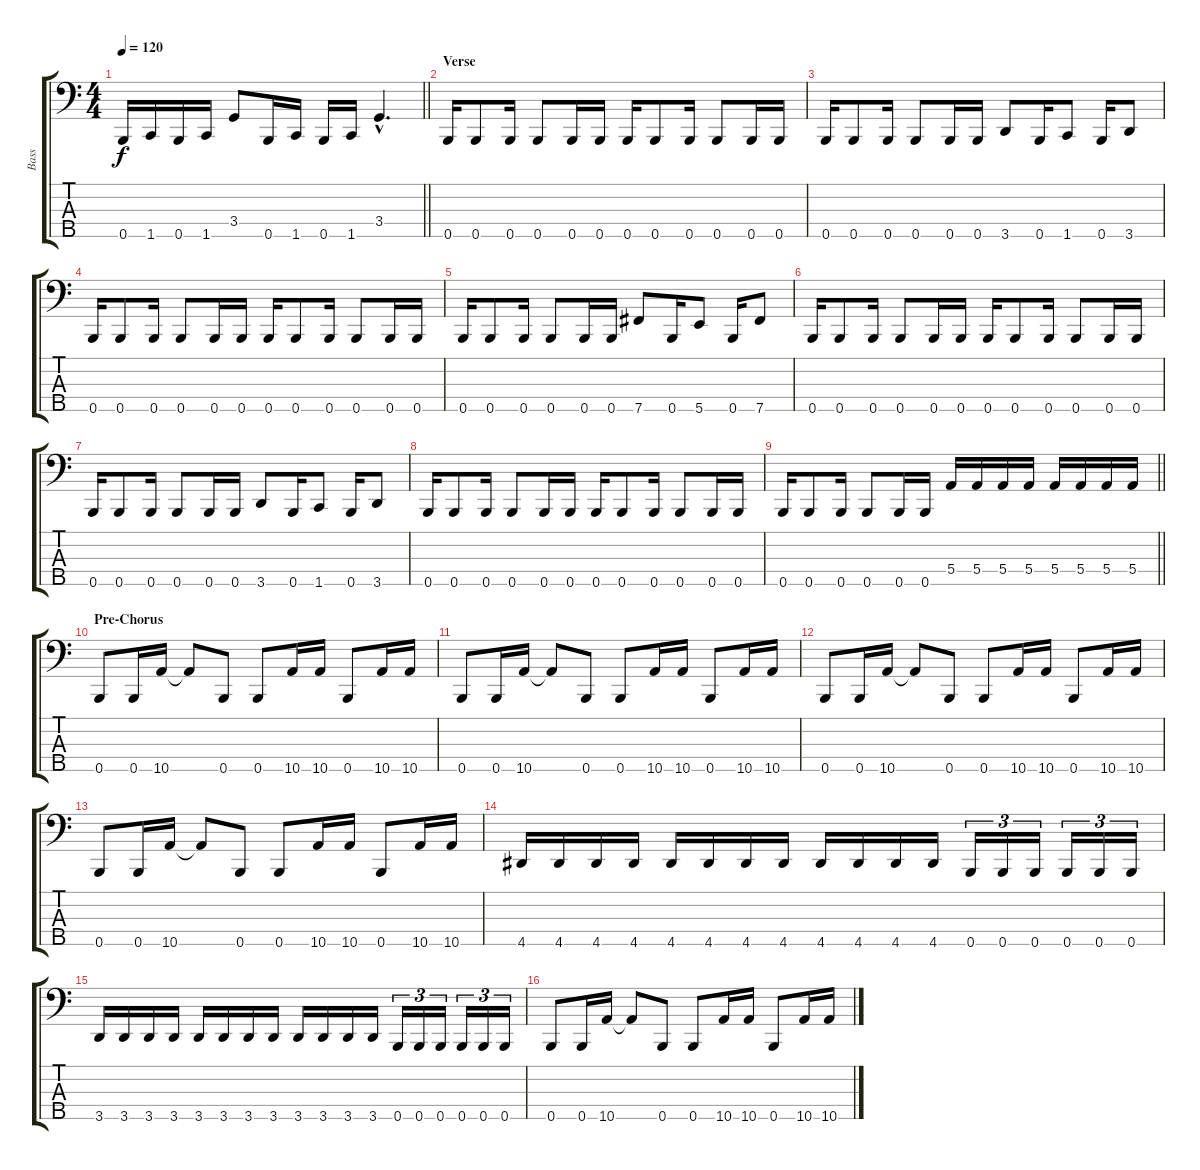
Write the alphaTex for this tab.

\track ("Bass" "Bass") {instrument electricbassfinger}
\staff {score tabs}
\tuning (G2 D2 A1 E1 B0) {hide}
\ts (4 4)
\tempo 120
\clef f4
\barLineRight lightlight
\ks c
0.5.16{dy f} 1.5.16 0.5.16 1.5.16 3.4.8 0.5.16 1.5.16 0.5.16 1.5.16 3.4{hac}.4{d} |
\section ("" "Verse")
0.5.16 0.5.8 0.5.16 0.5.8 0.5.16 0.5.16 0.5.16 0.5.8 0.5.16 0.5.8 0.5.16 0.5.16 |
0.5.16 0.5.8 0.5.16 0.5.8 0.5.16 0.5.16 3.5.8 0.5.16 1.5.8 0.5.16 3.5.8 |
0.5.16 0.5.8 0.5.16 0.5.8 0.5.16 0.5.16 0.5.16 0.5.8 0.5.16 0.5.8 0.5.16 0.5.16 |
0.5.16 0.5.8 0.5.16 0.5.8 0.5.16 0.5.16 7.5.8 0.5.16 5.5.8 0.5.16 7.5.8 |
0.5.16 0.5.8 0.5.16 0.5.8 0.5.16 0.5.16 0.5.16 0.5.8 0.5.16 0.5.8 0.5.16 0.5.16 |
0.5.16 0.5.8 0.5.16 0.5.8 0.5.16 0.5.16 3.5.8 0.5.16 1.5.8 0.5.16 3.5.8 |
0.5.16 0.5.8 0.5.16 0.5.8 0.5.16 0.5.16 0.5.16 0.5.8 0.5.16 0.5.8 0.5.16 0.5.16 |
\barLineRight lightlight
0.5.16 0.5.8 0.5.16 0.5.8 0.5.16 0.5.16 5.4.16 5.4.16 5.4.16 5.4.16 5.4.16 5.4.16 5.4.16 5.4.16 |
\section ("" "Pre-Chorus")
0.5.8 0.5.16 10.5.16 10.5{t}.8 0.5.8 0.5.8 10.5.16 10.5.16 0.5.8 10.5.16 10.5.16 |
0.5.8 0.5.16 10.5.16 10.5{t}.8 0.5.8 0.5.8 10.5.16 10.5.16 0.5.8 10.5.16 10.5.16 |
0.5.8 0.5.16 10.5.16 10.5{t}.8 0.5.8 0.5.8 10.5.16 10.5.16 0.5.8 10.5.16 10.5.16 |
0.5.8 0.5.16 10.5.16 10.5{t}.8 0.5.8 0.5.8 10.5.16 10.5.16 0.5.8 10.5.16 10.5.16 |
4.5.16 4.5.16 4.5.16 4.5.16 4.5.16 4.5.16 4.5.16 4.5.16 4.5.16 4.5.16 4.5.16 4.5.16 0.5.16{tu (3 2)} 0.5.16{tu (3 2)} 0.5.16{tu (3 2)} 0.5.16{tu (3 2)} 0.5.16{tu (3 2)} 0.5.16{tu (3 2)} |
3.5.16 3.5.16 3.5.16 3.5.16 3.5.16 3.5.16 3.5.16 3.5.16 3.5.16 3.5.16 3.5.16 3.5.16 0.5.16{tu (3 2)} 0.5.16{tu (3 2)} 0.5.16{tu (3 2)} 0.5.16{tu (3 2)} 0.5.16{tu (3 2)} 0.5.16{tu (3 2)} |
0.5.8 0.5.16 10.5.16 10.5{t}.8 0.5.8 0.5.8 10.5.16 10.5.16 0.5.8 10.5.16 10.5.16
